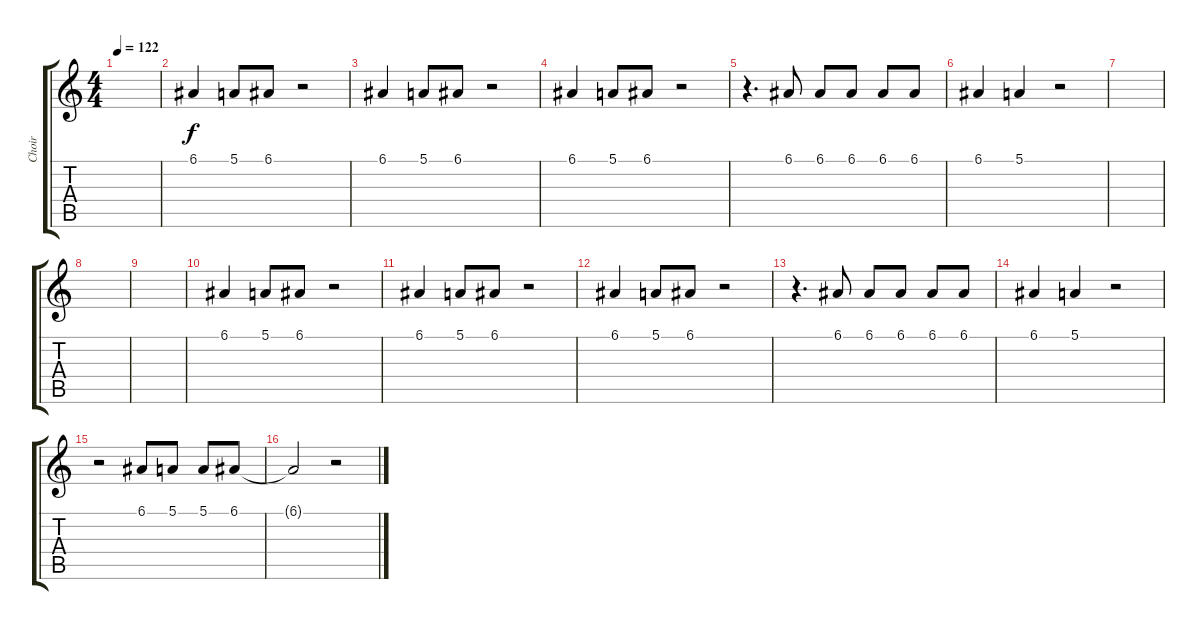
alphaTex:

\track ("Choir" "Choir") {instrument choiraahs}
\staff {score tabs}
\tuning (E4 B3 G3 D3 A2 E2) {hide}
\ts (4 4)
\tempo 122
\clef g2
\ks c
|
6.1.4 5.1.8 6.1.8 r.2 |
6.1.4 5.1.8 6.1.8 r.2 |
6.1.4 5.1.8 6.1.8 r.2 |
r.4{d} 6.1.8 6.1.8 6.1.8 6.1.8 6.1.8 |
6.1.4 5.1.4 r.2 |
|
|
|
6.1.4 5.1.8 6.1.8 r.2 |
6.1.4 5.1.8 6.1.8 r.2 |
6.1.4 5.1.8 6.1.8 r.2 |
r.4{d} 6.1.8 6.1.8 6.1.8 6.1.8 6.1.8 |
6.1.4 5.1.4 r.2 |
r.2 6.1.8 5.1.8 5.1.8 6.1.8 |
6.1{t}.2{dy f} r.2
